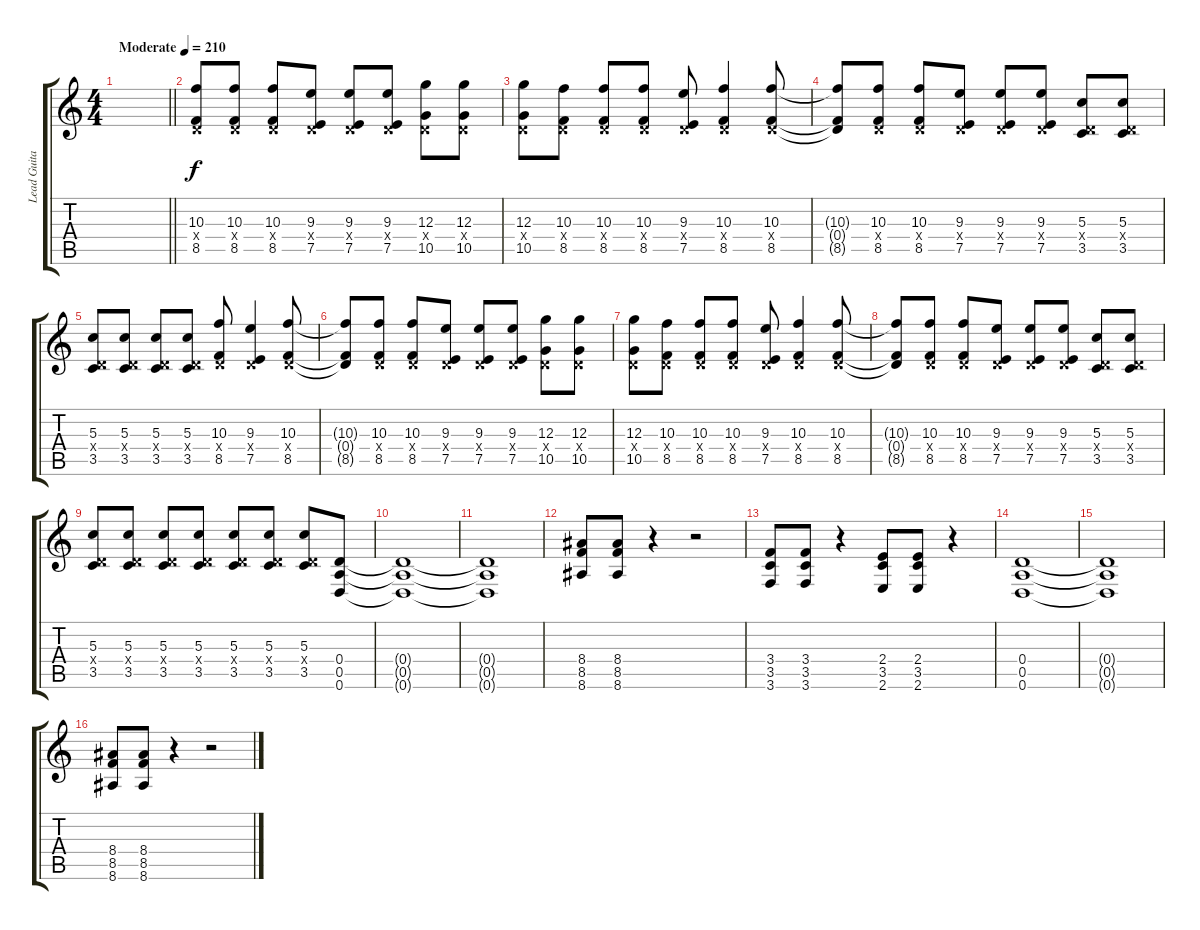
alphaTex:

\track ("Lead Guitar" "Lead Guita") {instrument overdrivenguitar}
\staff {score tabs}
\tuning (E4 B3 G3 D3 A2 D2) {hide}
\ts (4 4)
\tempo (210 "Moderate")
\clef g2
\barLineRight lightlight
\ks c
|
\section ("" "")
(10.3 0.4{x} 8.5).8 (10.3 0.4{x} 8.5).8 (10.3 0.4{x} 8.5).8 (9.3 0.4{x} 7.5).8 (9.3 0.4{x} 7.5).8 (9.3 0.4{x} 7.5).8 (12.3 0.4{x} 10.5).8 (12.3 0.4{x} 10.5).8 |
(12.3 0.4{x} 10.5).8 (10.3 0.4{x} 8.5).8 (10.3 0.4{x} 8.5).8 (10.3 0.4{x} 8.5).8 (9.3 0.4{x} 7.5).8 (10.3 0.4{x} 8.5).4 (10.3 0.4{x} 8.5).8 |
(10.3{t} 0.4{t} 8.5{t}).8 (10.3 0.4{x} 8.5).8 (10.3 0.4{x} 8.5).8 (9.3 0.4{x} 7.5).8 (9.3 0.4{x} 7.5).8 (9.3 0.4{x} 7.5).8 (5.3 0.4{x} 3.5).8 (5.3 0.4{x} 3.5).8 |
(5.3 0.4{x} 3.5).8 (5.3 0.4{x} 3.5).8 (5.3 0.4{x} 3.5).8 (5.3 0.4{x} 3.5).8 (10.3 0.4{x} 8.5).8 (9.3 0.4{x} 7.5).4 (10.3 0.4{x} 8.5).8 |
(10.3{t} 0.4{t} 8.5{t}).8 (10.3 0.4{x} 8.5).8 (10.3 0.4{x} 8.5).8 (9.3 0.4{x} 7.5).8 (9.3 0.4{x} 7.5).8 (9.3 0.4{x} 7.5).8 (12.3 0.4{x} 10.5).8 (12.3 0.4{x} 10.5).8 |
(12.3 0.4{x} 10.5).8 (10.3 0.4{x} 8.5).8 (10.3 0.4{x} 8.5).8 (10.3 0.4{x} 8.5).8 (9.3 0.4{x} 7.5).8 (10.3 0.4{x} 8.5).4 (10.3 0.4{x} 8.5).8 |
(10.3{t} 0.4{t} 8.5{t}).8 (10.3 0.4{x} 8.5).8 (10.3 0.4{x} 8.5).8 (9.3 0.4{x} 7.5).8 (9.3 0.4{x} 7.5).8 (9.3 0.4{x} 7.5).8 (5.3 0.4{x} 3.5).8 (5.3 0.4{x} 3.5).8 |
(5.3 0.4{x} 3.5).8 (5.3 0.4{x} 3.5).8 (5.3 0.4{x} 3.5).8 (5.3 0.4{x} 3.5).8 (5.3 0.4{x} 3.5).8 (5.3 0.4{x} 3.5).8 (5.3 0.4{x} 3.5).8 (0.4 0.5 0.6).8 |
(0.4{t} 0.5{t} 0.6{t}).1 |
(0.4{t} 0.5{t} 0.6{t}).1 |
(8.4 8.5 8.6).8 (8.4 8.5 8.6).8 r.4 r.2 |
(3.4 3.5 3.6).8 (3.4 3.5 3.6).8 r.4 (2.4 3.5 2.6).8 (2.4 3.5 2.6).8 r.4 |
(0.4 0.5 0.6).1 |
(0.4{t} 0.5{t} 0.6{t}).1 |
(8.4 8.5 8.6).8 (8.4 8.5 8.6).8 r.4 r.2
